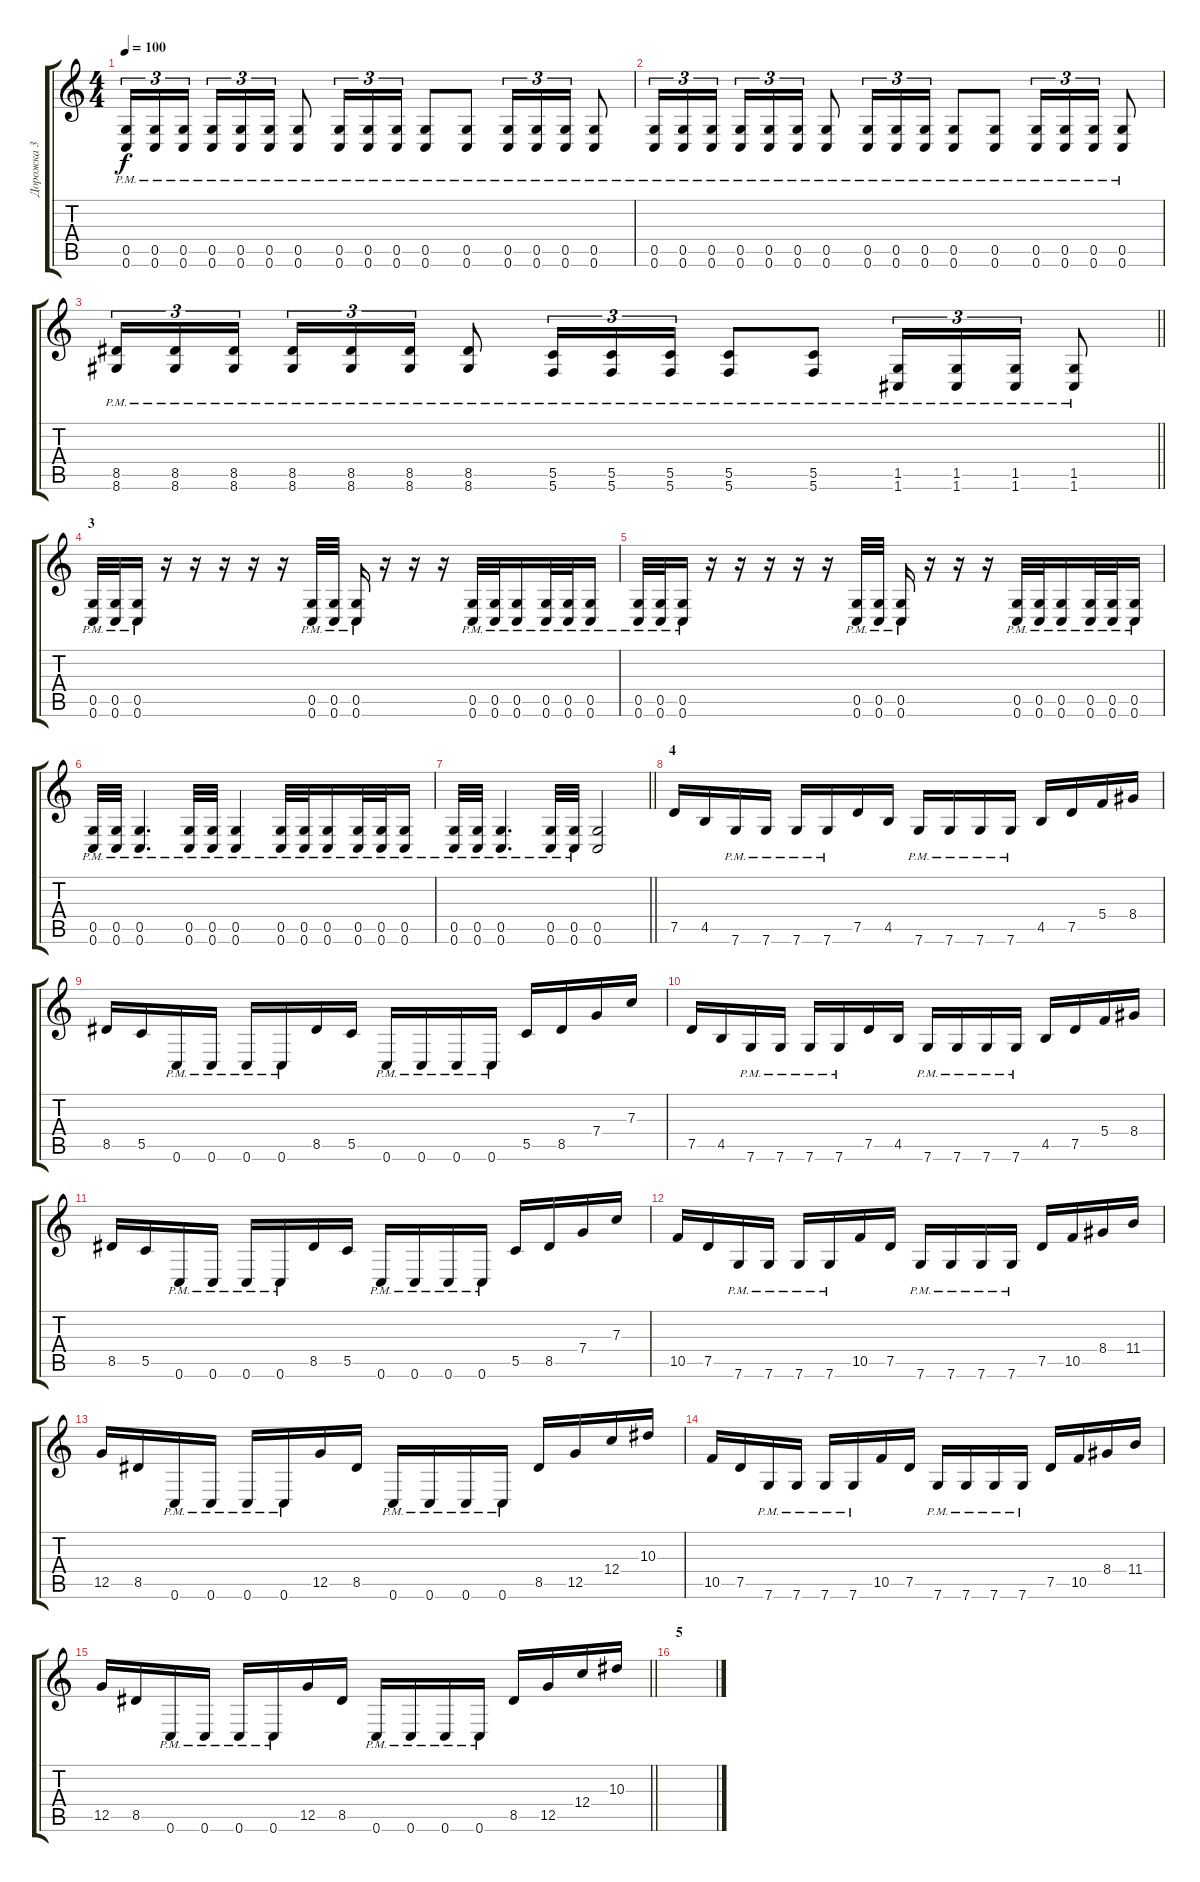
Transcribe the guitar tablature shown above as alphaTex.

\track ("Дорожка 3" "Дорожка 3") {instrument distortionguitar}
\staff {score tabs}
\tuning (D4 A3 F3 C3 G2 C2) {hide}
\ts (4 4)
\tempo 100
\clef g2
\ks c
(0.5{pm} 0.6{pm}).16{tu (3 2) dy f} (0.5{pm} 0.6{pm}).16{tu (3 2)} (0.5{pm} 0.6{pm}).16{tu (3 2) beam splitsecondary} (0.5{pm} 0.6{pm}).16{tu (3 2)} (0.5{pm} 0.6{pm}).16{tu (3 2)} (0.5{pm} 0.6{pm}).16{tu (3 2)} (0.5{pm} 0.6{pm}).8 (0.5{pm} 0.6{pm}).16{tu (3 2)} (0.5{pm} 0.6{pm}).16{tu (3 2)} (0.5{pm} 0.6{pm}).16{tu (3 2)} (0.5{pm} 0.6{pm}).8 (0.5{pm} 0.6{pm}).8 (0.5{pm} 0.6{pm}).16{tu (3 2)} (0.5{pm} 0.6{pm}).16{tu (3 2)} (0.5{pm} 0.6{pm}).16{tu (3 2)} (0.5{pm} 0.6{pm}).8 |
(0.5{pm} 0.6{pm}).16{tu (3 2)} (0.5{pm} 0.6{pm}).16{tu (3 2)} (0.5{pm} 0.6{pm}).16{tu (3 2) beam splitsecondary} (0.5{pm} 0.6{pm}).16{tu (3 2)} (0.5{pm} 0.6{pm}).16{tu (3 2)} (0.5{pm} 0.6{pm}).16{tu (3 2)} (0.5{pm} 0.6{pm}).8 (0.5{pm} 0.6{pm}).16{tu (3 2)} (0.5{pm} 0.6{pm}).16{tu (3 2)} (0.5{pm} 0.6{pm}).16{tu (3 2)} (0.5{pm} 0.6{pm}).8 (0.5{pm} 0.6{pm}).8 (0.5{pm} 0.6{pm}).16{tu (3 2)} (0.5{pm} 0.6{pm}).16{tu (3 2)} (0.5{pm} 0.6{pm}).16{tu (3 2)} (0.5{pm} 0.6{pm}).8 |
\barLineRight lightlight
(8.5{pm} 8.6{pm}).16{tu (3 2)} (8.5{pm} 8.6{pm}).16{tu (3 2)} (8.5{pm} 8.6{pm}).16{tu (3 2) beam splitsecondary} (8.5{pm} 8.6{pm}).16{tu (3 2)} (8.5{pm} 8.6{pm}).16{tu (3 2)} (8.5{pm} 8.6{pm}).16{tu (3 2)} (8.5{pm} 8.6{pm}).8 (5.5{pm} 5.6{pm}).16{tu (3 2)} (5.5{pm} 5.6{pm}).16{tu (3 2)} (5.5{pm} 5.6{pm}).16{tu (3 2)} (5.5{pm} 5.6{pm}).8 (5.5{pm} 5.6{pm}).8 (1.5{pm} 1.6{pm}).16{tu (3 2)} (1.5{pm} 1.6{pm}).16{tu (3 2)} (1.5{pm} 1.6{pm}).16{tu (3 2)} (1.5{pm} 1.6{pm}).8 |
\section ("" "3")
(0.5{pm} 0.6{pm}).32 (0.5{pm} 0.6{pm}).32 (0.5{pm} 0.6{pm}).16 r.16 r.16 r.16 r.16 r.16 (0.5{pm} 0.6{pm}).32 (0.5{pm} 0.6{pm}).32 (0.5{pm} 0.6{pm}).16 r.16 r.16 r.16 (0.5{pm} 0.6{pm}).32 (0.5{pm} 0.6{pm}).32 (0.5{pm} 0.6{pm}).16 (0.5{pm} 0.6{pm}).32 (0.5{pm} 0.6{pm}).32 (0.5{pm} 0.6{pm}).16 |
(0.5{pm} 0.6{pm}).32 (0.5{pm} 0.6{pm}).32 (0.5{pm} 0.6{pm}).16 r.16 r.16 r.16 r.16 r.16 (0.5{pm} 0.6{pm}).32 (0.5{pm} 0.6{pm}).32 (0.5{pm} 0.6{pm}).16 r.16 r.16 r.16 (0.5{pm} 0.6{pm}).32 (0.5{pm} 0.6{pm}).32 (0.5{pm} 0.6{pm}).16 (0.5{pm} 0.6{pm}).32 (0.5{pm} 0.6{pm}).32 (0.5{pm} 0.6{pm}).16 |
(0.5{pm} 0.6{pm}).32 (0.5{pm} 0.6{pm}).32 (0.5{pm} 0.6{pm}).4{d} (0.5{pm} 0.6{pm}).32 (0.5{pm} 0.6{pm}).32 (0.5{pm} 0.6{pm}).4 (0.5{pm} 0.6{pm}).32 (0.5{pm} 0.6{pm}).32 (0.5{pm} 0.6{pm}).16 (0.5{pm} 0.6{pm}).32 (0.5{pm} 0.6{pm}).32 (0.5{pm} 0.6{pm}).16 |
\barLineRight lightlight
(0.5{pm} 0.6{pm}).32 (0.5{pm} 0.6{pm}).32 (0.5{pm} 0.6{pm}).4{d} (0.5{pm} 0.6{pm}).32 (0.5{pm} 0.6{pm}).32 (0.5 0.6).2 |
\section ("" "4")
7.5.16 4.5.16 7.6{pm}.16 7.6{pm}.16 7.6{pm}.16 7.6{pm}.16 7.5.16 4.5.16 7.6{pm}.16 7.6{pm}.16 7.6{pm}.16 7.6{pm}.16 4.5.16 7.5.16 5.4.16 8.4.16 |
8.5.16 5.5.16 0.6{pm}.16 0.6{pm}.16 0.6{pm}.16 0.6{pm}.16 8.5.16 5.5.16 0.6{pm}.16 0.6{pm}.16 0.6{pm}.16 0.6{pm}.16 5.5.16 8.5.16 7.4.16 7.3.16 |
7.5.16 4.5.16 7.6{pm}.16 7.6{pm}.16 7.6{pm}.16 7.6{pm}.16 7.5.16 4.5.16 7.6{pm}.16 7.6{pm}.16 7.6{pm}.16 7.6{pm}.16 4.5.16 7.5.16 5.4.16 8.4.16 |
8.5.16 5.5.16 0.6{pm}.16 0.6{pm}.16 0.6{pm}.16 0.6{pm}.16 8.5.16 5.5.16 0.6{pm}.16 0.6{pm}.16 0.6{pm}.16 0.6{pm}.16 5.5.16 8.5.16 7.4.16 7.3.16 |
10.5.16 7.5.16 7.6{pm}.16 7.6{pm}.16 7.6{pm}.16 7.6{pm}.16 10.5.16 7.5.16 7.6{pm}.16 7.6{pm}.16 7.6{pm}.16 7.6{pm}.16 7.5.16 10.5.16 8.4.16 11.4.16 |
12.5.16 8.5.16 0.6{pm}.16 0.6{pm}.16 0.6{pm}.16 0.6{pm}.16 12.5.16 8.5.16 0.6{pm}.16 0.6{pm}.16 0.6{pm}.16 0.6{pm}.16 8.5.16 12.5.16 12.4.16 10.3.16 |
10.5.16 7.5.16 7.6{pm}.16 7.6{pm}.16 7.6{pm}.16 7.6{pm}.16 10.5.16 7.5.16 7.6{pm}.16 7.6{pm}.16 7.6{pm}.16 7.6{pm}.16 7.5.16 10.5.16 8.4.16 11.4.16 |
\barLineRight lightlight
12.5.16 8.5.16 0.6{pm}.16 0.6{pm}.16 0.6{pm}.16 0.6{pm}.16 12.5.16 8.5.16 0.6{pm}.16 0.6{pm}.16 0.6{pm}.16 0.6{pm}.16 8.5.16 12.5.16 12.4.16 10.3.16 |
\section ("" "5")
